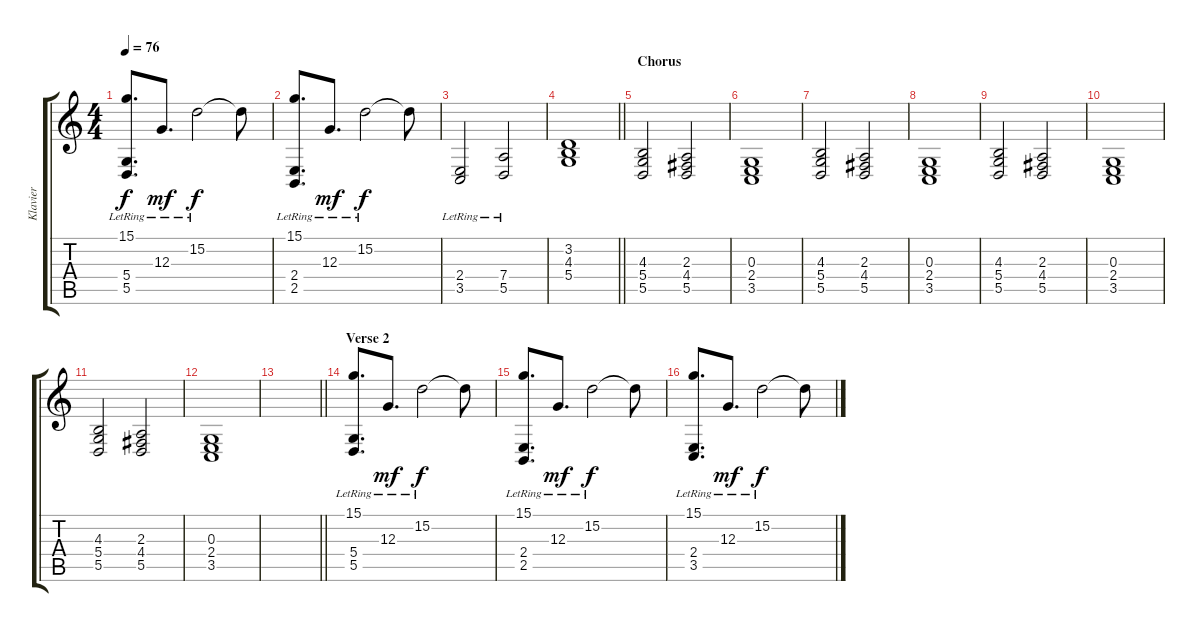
\track ("Klavier" "Klavier") {instrument brightacousticpiano}
\staff {score tabs}
\tuning (E4 B3 G3 D3 A2 E2) {hide}
\ts (4 4)
\tempo 76
\clef g2
\ks c
(15.1{lr} 5.4{lr} 5.5{lr}).8{d dy f} 12.3{lr}.8{d dy mf} 15.2{lr}.2{dy f} 15.2{t}.8 |
(15.1{lr} 2.4{lr} 2.5{lr}).8{d} 12.3{lr}.8{d dy mf} 15.2{lr}.2{dy f} 15.2{t}.8 |
(2.4{lr} 3.5{lr}).2 (7.4{lr} 5.5{lr}).2 |
\barLineRight lightlight
(3.2 4.3 5.4).1 |
\section ("" "Chorus")
(4.3 5.4 5.5).2 (2.3 4.4 5.5).2 |
(0.3 2.4 3.5).1 |
(4.3 5.4 5.5).2 (2.3 4.4 5.5).2 |
(0.3 2.4 3.5).1 |
(4.3 5.4 5.5).2 (2.3 4.4 5.5).2 |
(0.3 2.4 3.5).1 |
(4.3 5.4 5.5).2 (2.3 4.4 5.5).2 |
(0.3 2.4 3.5).1 |
\barLineRight lightlight
|
\section ("" "Verse 2")
(15.1{lr} 5.4{lr} 5.5{lr}).8{d} 12.3{lr}.8{d dy mf} 15.2{lr}.2{dy f} 15.2{t}.8 |
(15.1{lr} 2.4{lr} 2.5{lr}).8{d} 12.3{lr}.8{d dy mf} 15.2{lr}.2{dy f} 15.2{t}.8 |
(15.1{lr} 2.4{lr} 3.5{lr}).8{d} 12.3{lr}.8{d dy mf} 15.2{lr}.2{dy f} 15.2{t}.8
